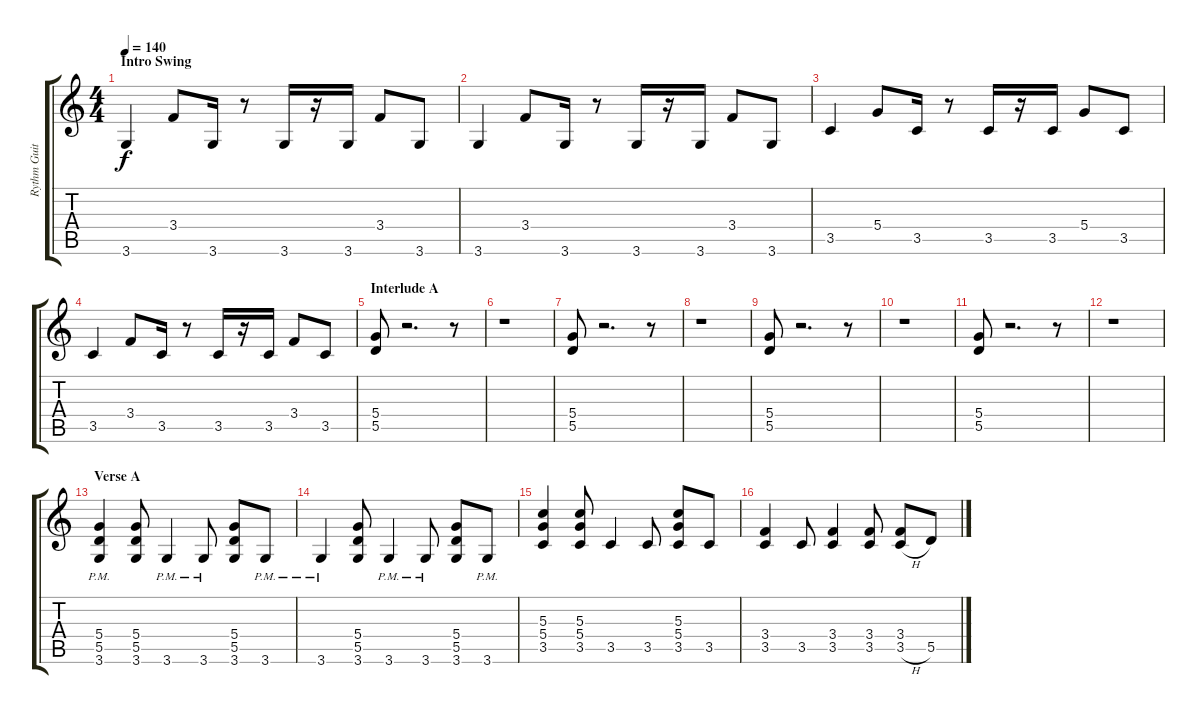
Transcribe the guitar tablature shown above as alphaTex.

\track ("Rythm Guitar" "Rythm Guit") {instrument distortionguitar}
\staff {score tabs}
\tuning (E4 B3 G3 D3 A2 E2) {hide}
\ts (4 4)
\section ("" "Intro Swing")
\tempo 140
\clef g2
\ks c
3.6.4{dy f} 3.4.8 3.6.16 r.8 3.6.16 r.16 3.6.16 3.4.8 3.6.8 |
3.6.4 3.4.8 3.6.16 r.8 3.6.16 r.16 3.6.16 3.4.8 3.6.8 |
3.5.4 5.4.8 3.5.16 r.8 3.5.16 r.16 3.5.16 5.4.8 3.5.8 |
3.5.4 3.4.8 3.5.16 r.8 3.5.16 r.16 3.5.16 3.4.8 3.5.8 |
\section ("" "Interlude A")
(5.4 5.5).8{instrument distortionguitar} r.2{d} r.8 |
r.1 |
(5.4 5.5).8 r.2{d} r.8 |
r.1 |
(5.4 5.5).8 r.2{d} r.8 |
r.1 |
(5.4 5.5).8 r.2{d} r.8 |
r.1 |
\section ("" "Verse A")
(5.4{pm} 5.5{pm} 3.6{pm}).4 (5.4 5.5 3.6).8 3.6{pm}.4 3.6{pm}.8 (5.4 5.5 3.6).8 3.6{pm}.8 |
3.6{pm}.4 (5.4 5.5 3.6).8 3.6{pm}.4 3.6{pm}.8 (5.4 5.5 3.6).8 3.6{pm}.8 |
(5.3 5.4 3.5).4 (5.3 5.4 3.5).8 3.5.4 3.5.8 (5.3 5.4 3.5).8 3.5.8 |
(3.4 3.5).4 3.5.8 (3.4 3.5).4 (3.4 3.5).8 (3.4 3.5{h}).8 5.5.8
